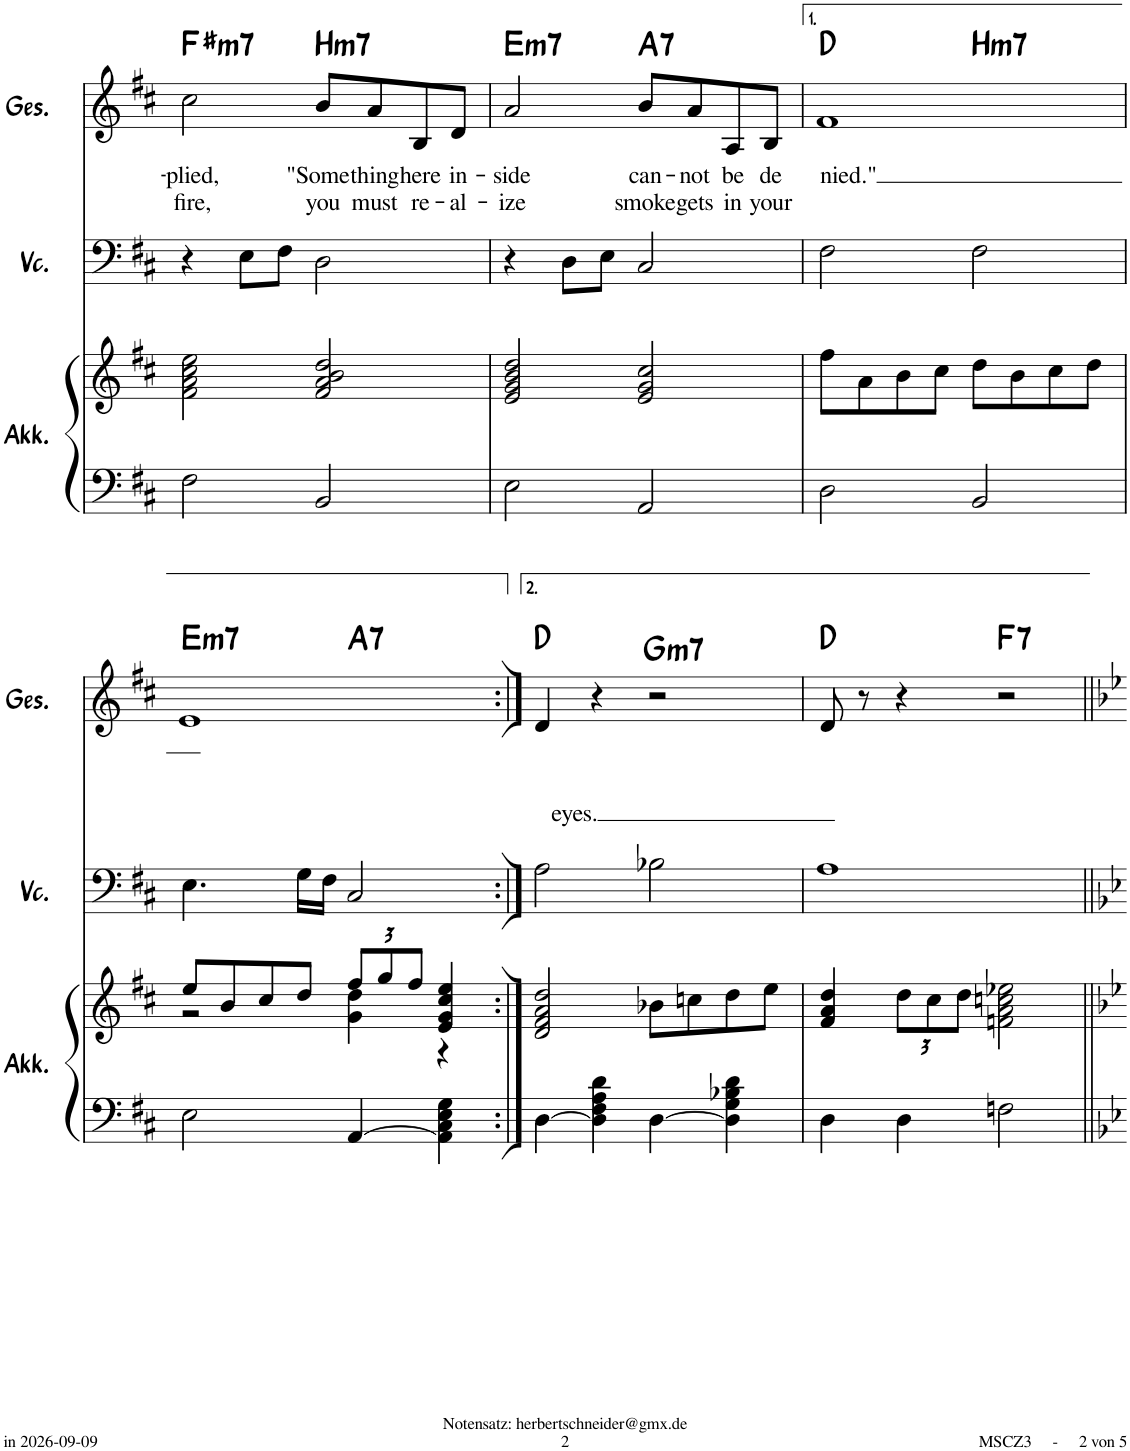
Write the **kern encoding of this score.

**kern	**kern	**kern	**kern	**text	**text	**harte
*part3	*part3	*part2	*part1	*part1	*part1	*part1
*staff4	*staff3	*staff2	*staff1	*staff1	*staff1	*
*I"Akkordeon	*	*I"Violoncello	*I"Gesang	*	*	*
*I'Akk.	*	*I'Vc.	*I'Ges.	*	*	*
!!LO:PB:g=z
*clefF4	*clefG2	*clefF4	*clefG2	*	*	*
*k[f#c#]	*k[f#c#]	*k[f#c#]	*k[f#c#]	*	*	*
*M4/4	*M4/4	*M4/4	*M4/4	*	*	*
=9	=9	=9	=9	=9	=9	=9
!	!	!	!	!LO:LY:b	!LO:LY:b	!LO:H:kt=m7
2F#\	2f#\ 2a\ 2cc#\ 2ee\	4r	2cc#\	-plied,	fire,	F#:min7
.	.	8E\L	.	.	.	.
.	.	8F#\J	.	.	.	.
!	!	!	!	!LO:LY:b	!LO:LY:b	!LO:H:kt=Hm7
2BB/	2f#/ 2a/ 2b/ 2dd/	2D\	8b/L	"Some-	you	N
!	!	!	!	!LO:LY:b	!LO:LY:b	!
.	.	.	8a/	-thing	must	.
!	!	!	!	!LO:LY:b	!LO:LY:b	!
.	.	.	8B/	here	re-	.
!	!	!	!	!LO:LY:b	!LO:LY:b	!
.	.	.	8d/J	in-	-al-	.
=10	=10	=10	=10	=10	=10	=10
!	!	!	!	!LO:LY:b	!LO:LY:b	!LO:H:kt=m7
2E\	2e/ 2g/ 2b/ 2dd/	4r	2a/	-side	-ize	E:min7
.	.	8D\L	.	.	.	.
.	.	8E\J	.	.	.	.
!	!	!	!	!LO:LY:b	!LO:LY:b	!LO:H:kt=7
2AA/	2e/ 2g/ 2cc#/	2C#/	8b/L	can-	smoke	A:7
!	!	!	!	!LO:LY:b	!LO:LY:b	!
.	.	.	8a/	-not	gets	.
!	!	!	!	!LO:LY:b	!LO:LY:b	!
.	.	.	8A/	be	in	.
!	!	!	!	!LO:LY:b	!LO:LY:b	!
.	.	.	8B/J	de	your	.
=11	=11	=11	=11	=11	=11	=11
!	!	!	!	!LO:LY:b	!	!LO:H:n=2:kt=Hm7
2D\	8ff#\L	2F#\	1f#	nied."	.	D:maj N
.	8a\	.	.	.	.	.
.	8b\	.	.	.	.	.
.	8cc#\J	.	.	.	.	.
2BB/	8dd\L	2F#\	.	.	.	.
.	8b\	.	.	.	.	.
.	8cc#\	.	.	.	.	.
.	8dd\J	.	.	.	.	.
!!LO:LB:g=z
=12	=12	=12	=12	=12	=12	=12
*	*^	*	*	*	*	*
!	!	!	!	!	!	!	!LO:H:kt=m7
*	*	*	*	*^	*	*	*
2E\	8ee/L	2r	4.E\	1e	2ryy	.	.	E:min7
.	8b/	.	.	.	.	.	.	.
.	8cc#/	.	.	.	.	.	.	.
.	8dd/J	.	16G\LL	.	.	.	.	.
.	.	.	16F#\JJ	.	.	.	.	.
*	*Xbrackettup	*	*	*	*	*	*	*
!	!	!	!	!	!	!	!	!LO:H:kt=7
[4AA/	12ff#/L	4g\ 4dd\	2C#/	.	2ryy	.	.	A:7
.	12gg/	.	.	.	.	.	.	.
.	12ff#/J	.	.	.	.	.	.	.
4AA\] 4C#\ 4E\ 4G\	4e/ 4g/ 4cc#/ 4ee/	4r	.	.	.	.	.	.
=13:|!	=13:|!	=13:|!	=13:|!	=13:|!	=13:|!	=13:|!	=13:|!	=13:|!
!	!	!	!	!	!	!	!LO:LY:b	!
*	*v	*v	*	*v	*v	*	*	*
[4D\	2d/ 2f#/ 2a/ 2dd/	2A\	4d/	.	eyes.	D:maj
4D\] 4F#\ 4A\ 4d\	.	.	4r	.	.	.
!	!	!	!	!	!	!LO:H:kt=m7
[4D\	8b-X\L	2B-X\	2r	.	.	G:min7
.	8ccn\	.	.	.	.	.
4D\] 4G\ 4B-X\ 4d\	8dd\	.	.	.	.	.
.	8ee\J	.	.	.	.	.
=14	=14	=14	=14	=14	=14	=14
4D\	4f#/ 4a/ 4dd/	1A	8d/	.	.	D:maj
.	.	.	8r	.	.	.
4D\	12dd\L	.	4r	.	.	.
.	12cc#\	.	.	.	.	.
.	12dd\J	.	.	.	.	.
!	!	!	!	!	!	!LO:H:kt=7
2Fn\	2fn\ 2a\ 2ccn\ 2ee-X\	.	2r	.	.	F:7
=||	=||	=||	=||	=||	=||	=||
*-	*-	*-	*-	*-	*-	*-
